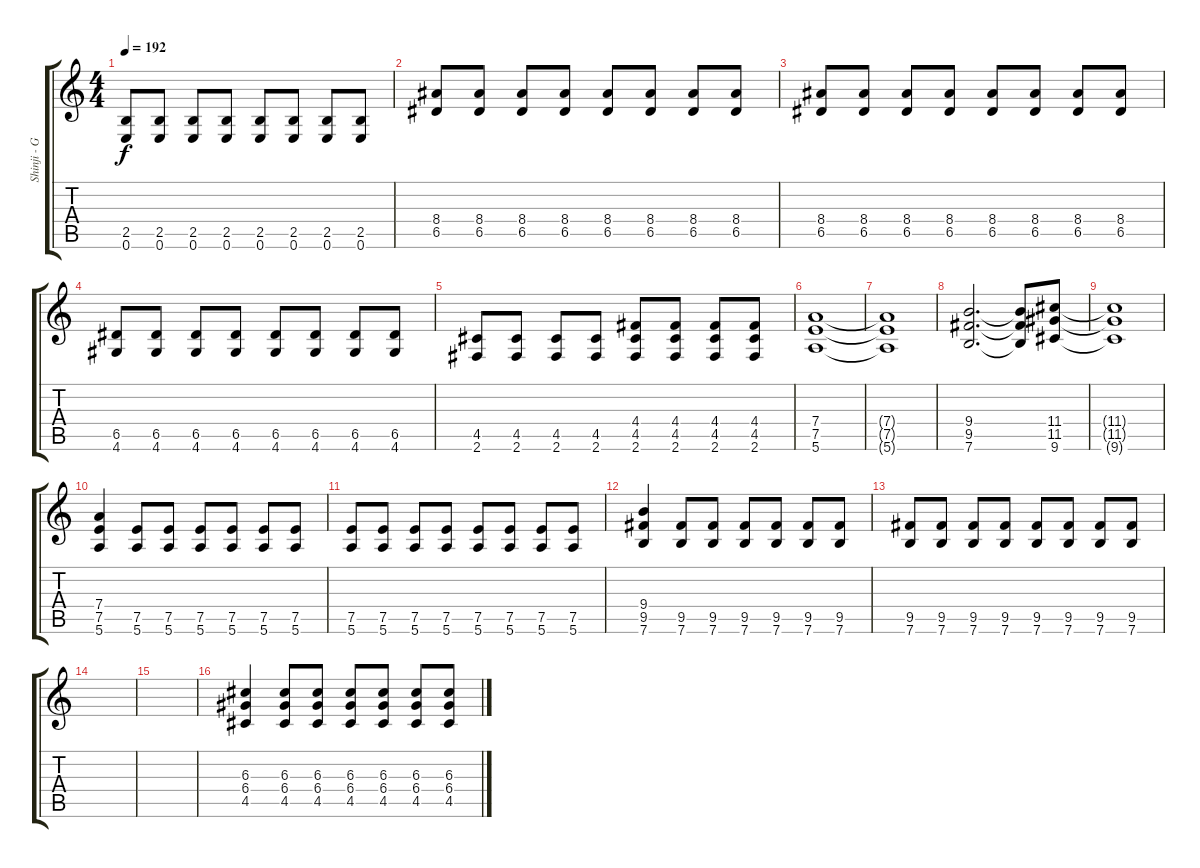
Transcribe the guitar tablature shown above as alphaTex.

\track ("Shinji - Guitar 2 " "Shinji - G") {instrument overdrivenguitar}
\staff {score tabs}
\tuning (E4 B3 G3 D3 A2 E2) {hide}
\ts (4 4)
\tempo 192
\clef g2
\ks c
(2.5 0.6).8{dy f} (2.5 0.6).8 (2.5 0.6).8 (2.5 0.6).8 (2.5 0.6).8 (2.5 0.6).8 (2.5 0.6).8 (2.5 0.6).8 |
(8.4 6.5).8 (8.4 6.5).8 (8.4 6.5).8 (8.4 6.5).8 (8.4 6.5).8 (8.4 6.5).8 (8.4 6.5).8 (8.4 6.5).8 |
(8.4 6.5).8 (8.4 6.5).8 (8.4 6.5).8 (8.4 6.5).8 (8.4 6.5).8 (8.4 6.5).8 (8.4 6.5).8 (8.4 6.5).8 |
(6.5 4.6).8 (6.5 4.6).8 (6.5 4.6).8 (6.5 4.6).8 (6.5 4.6).8 (6.5 4.6).8 (6.5 4.6).8 (6.5 4.6).8 |
(4.5 2.6).8 (4.5 2.6).8 (4.5 2.6).8 (4.5 2.6).8 (4.4 4.5 2.6).8 (4.4 4.5 2.6).8 (4.4 4.5 2.6).8 (4.4 4.5 2.6).8 |
(7.4 7.5 5.6).1 |
(7.4{t} 7.5{t} 5.6{t}).1 |
(9.4 9.5 7.6).2{d} (9.4{t} 9.5{t} 7.6{t}).8 (11.4 11.5 9.6).8 |
(11.4{t} 11.5{t} 9.6{t}).1 |
(7.4 7.5 5.6).4 (7.5 5.6).8 (7.5 5.6).8 (7.5 5.6).8 (7.5 5.6).8 (7.5 5.6).8 (7.5 5.6).8 |
(7.5 5.6).8 (7.5 5.6).8 (7.5 5.6).8 (7.5 5.6).8 (7.5 5.6).8 (7.5 5.6).8 (7.5 5.6).8 (7.5 5.6).8 |
(9.4 9.5 7.6).4 (9.5 7.6).8 (9.5 7.6).8 (9.5 7.6).8 (9.5 7.6).8 (9.5 7.6).8 (9.5 7.6).8 |
(9.5 7.6).8 (9.5 7.6).8 (9.5 7.6).8 (9.5 7.6).8 (9.5 7.6).8 (9.5 7.6).8 (9.5 7.6).8 (9.5 7.6).8 |
|
|
(6.3 6.4 4.5).4 (6.3 6.4 4.5).8 (6.3 6.4 4.5).8 (6.3 6.4 4.5).8 (6.3 6.4 4.5).8 (6.3 6.4 4.5).8 (6.3 6.4 4.5).8
